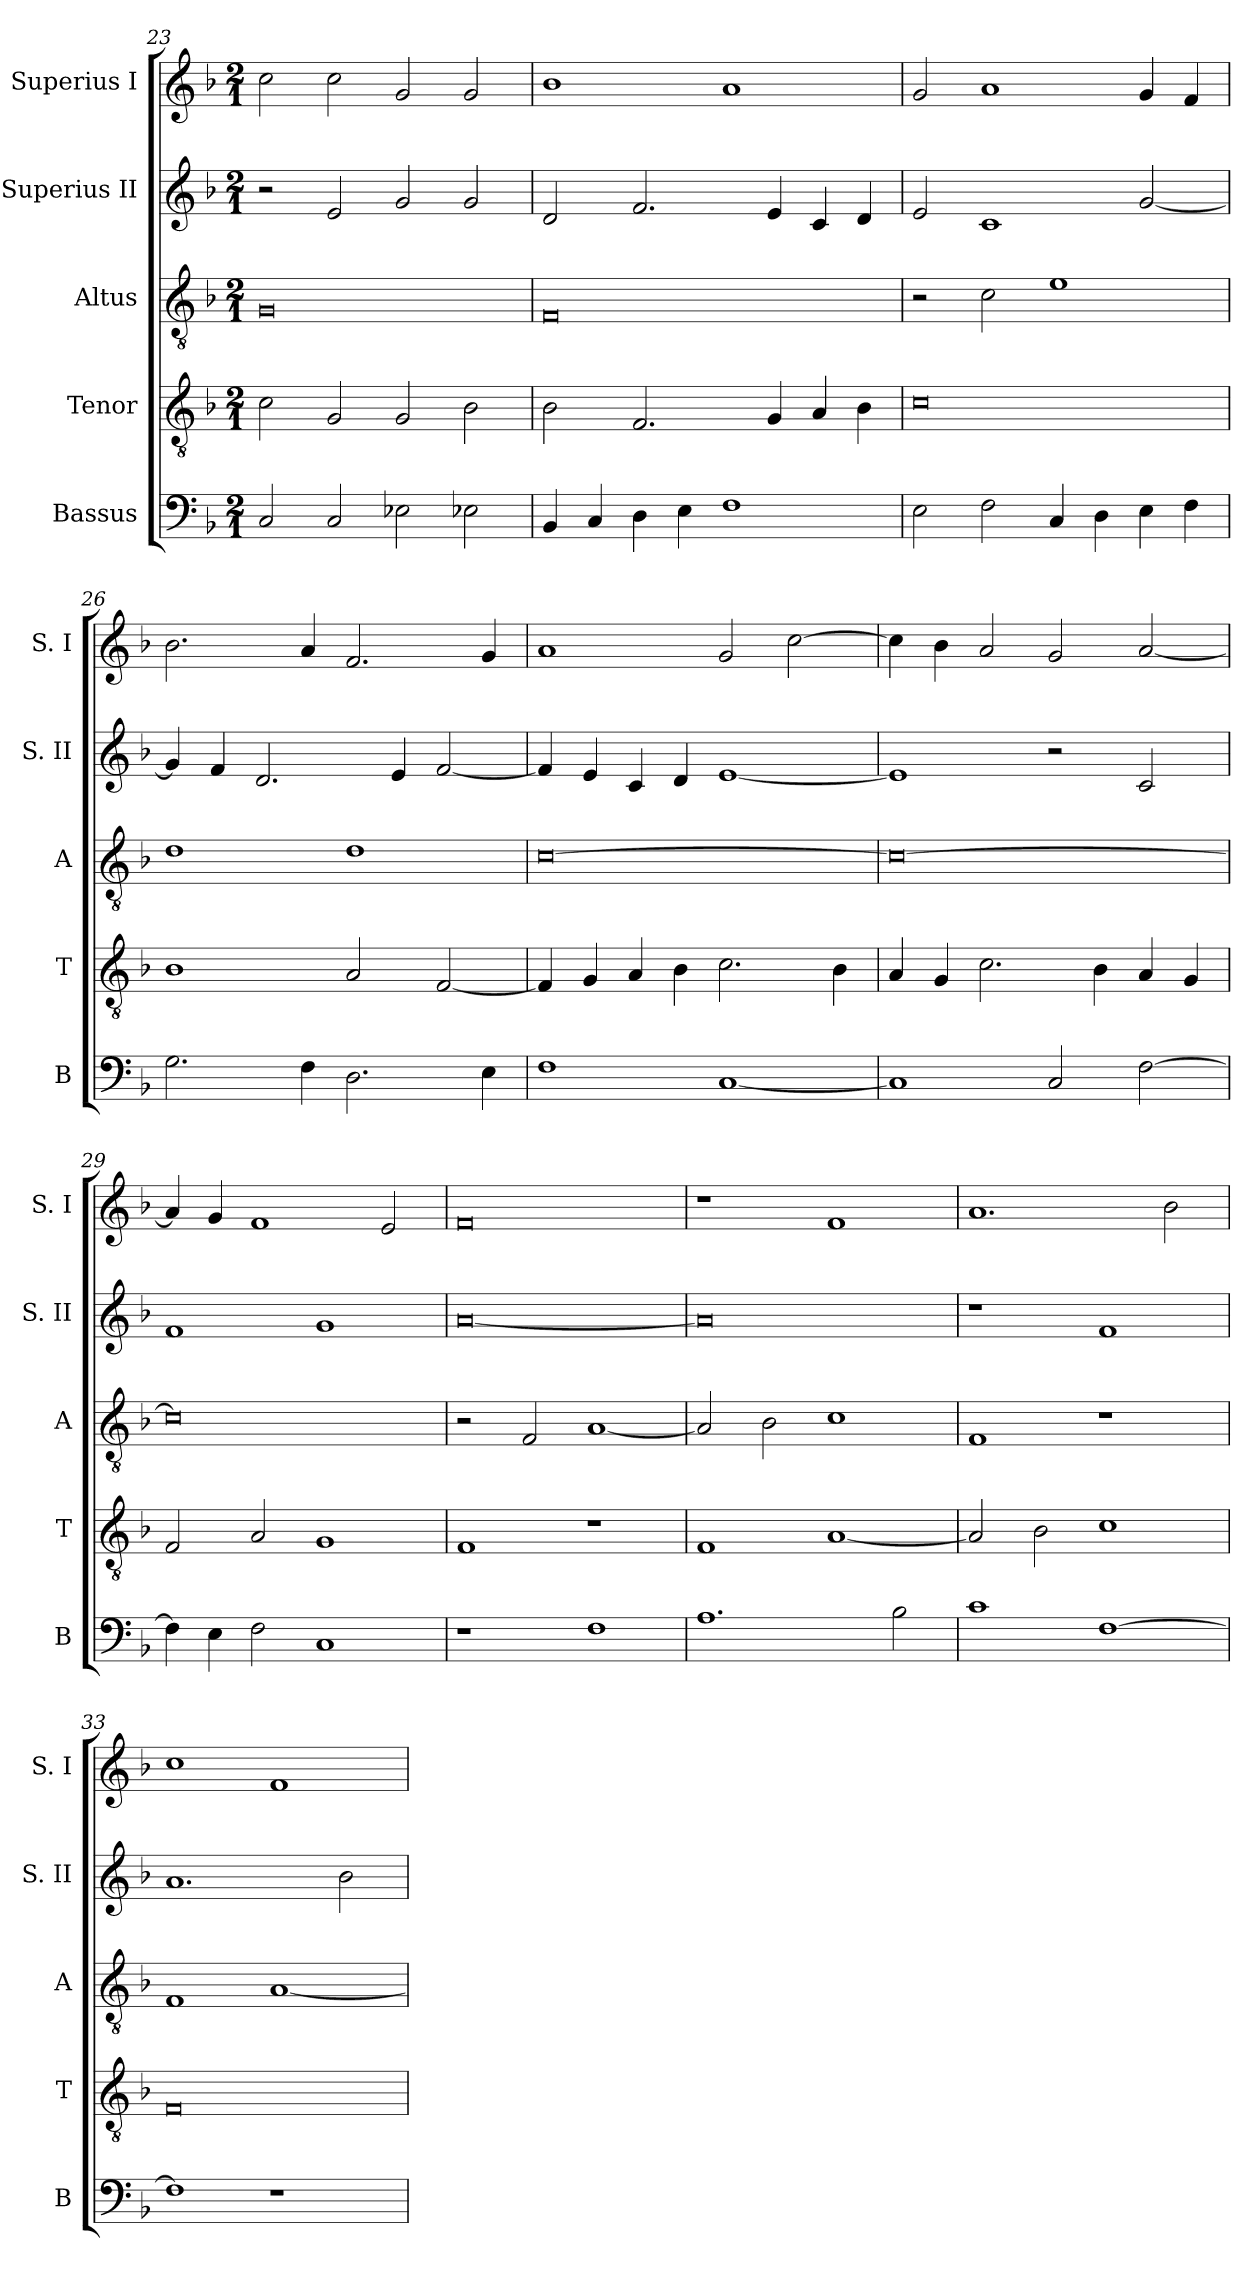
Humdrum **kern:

**kern	**kern	**kern	**kern	**kern
*part5	*part4	*part3	*part2	*part1
*staff5	*staff4	*staff3	*staff2	*staff1
*I"Bassus	*I"Tenor	*I"Altus	*I"Superius II	*I"Superius I
*I'B	*I'T	*I'A	*I'S. II	*I'S. I
*clefF4	*clefGv2	*clefGv2	*clefG2	*clefG2
*k[b-]	*k[b-]	*k[b-]	*k[b-]	*k[b-]
*F:	*F:	*F:	*F:	*F:
*M2/1	*M2/1	*M2/1	*M2/1	*M2/1
=23	=23	=23	=23	=23
2C	2c	0G	2r	2cc
2C	2G	.	2e	2cc
2E-X	2G	.	2g	2g
2E-X	2B-	.	2g	2g
=24	=24	=24	=24	=24
4BB-	2B-	0F	2d	1b-
4C	.	.	.	.
4D	2.F	.	2.f	.
4E	.	.	.	.
1F	.	.	.	1a
.	4G	.	4e	.
.	4A	.	4c	.
.	4B-	.	4d	.
=25	=25	=25	=25	=25
2E	0c	2r	2e	2g
2F	.	2c	1c	1a
4C	.	1e	.	.
4D	.	.	.	.
4E	.	.	[2g	4g
4F	.	.	.	4f
=26	=26	=26	=26	=26
2.G	1B-	1d	4g]	2.b-
.	.	.	4f	.
.	.	.	2.d	.
4F	.	.	.	4a
2.D	2A	1d	.	2.f
.	.	.	4e	.
.	[2F	.	[2f	.
4E	.	.	.	4g
=27	=27	=27	=27	=27
1F	4F]	[0c	4f]	1a
.	4G	.	4e	.
.	4A	.	4c	.
.	4B-	.	4d	.
[1C	2.c	.	[1e	2g
.	.	.	.	[2cc
.	4B-	.	.	.
=28	=28	=28	=28	=28
1C]	4A	0c_	1e]	4cc]
.	4G	.	.	4b-
.	2.c	.	.	2a
2C	.	.	2r	2g
.	4B-	.	.	.
[2F	4A	.	2c	[2a
.	4G	.	.	.
=29	=29	=29	=29	=29
4F]	2F	0c]	1f	4a]
4E	.	.	.	4g
2F	2A	.	.	1f
1C	1G	.	1g	.
.	.	.	.	2e
=30	=30	=30	=30	=30
1r	1F	2r	[0a	0f
.	.	2F	.	.
1F	1r	[1A	.	.
=31	=31	=31	=31	=31
1.A	1F	2A]	0a]	1r
.	.	2B-	.	.
.	[1A	1c	.	1f
2B-	.	.	.	.
=32	=32	=32	=32	=32
1c	2A]	1F	1r	1.a
.	2B-	.	.	.
[1F	1c	1r	1f	.
.	.	.	.	2b-
=33	=33	=33	=33	=33
1F]	0F	1F	1.a	1cc
1r	.	[1A	.	1f
.	.	.	2b-	.
=	=	=	=	=
*-	*-	*-	*-	*-
